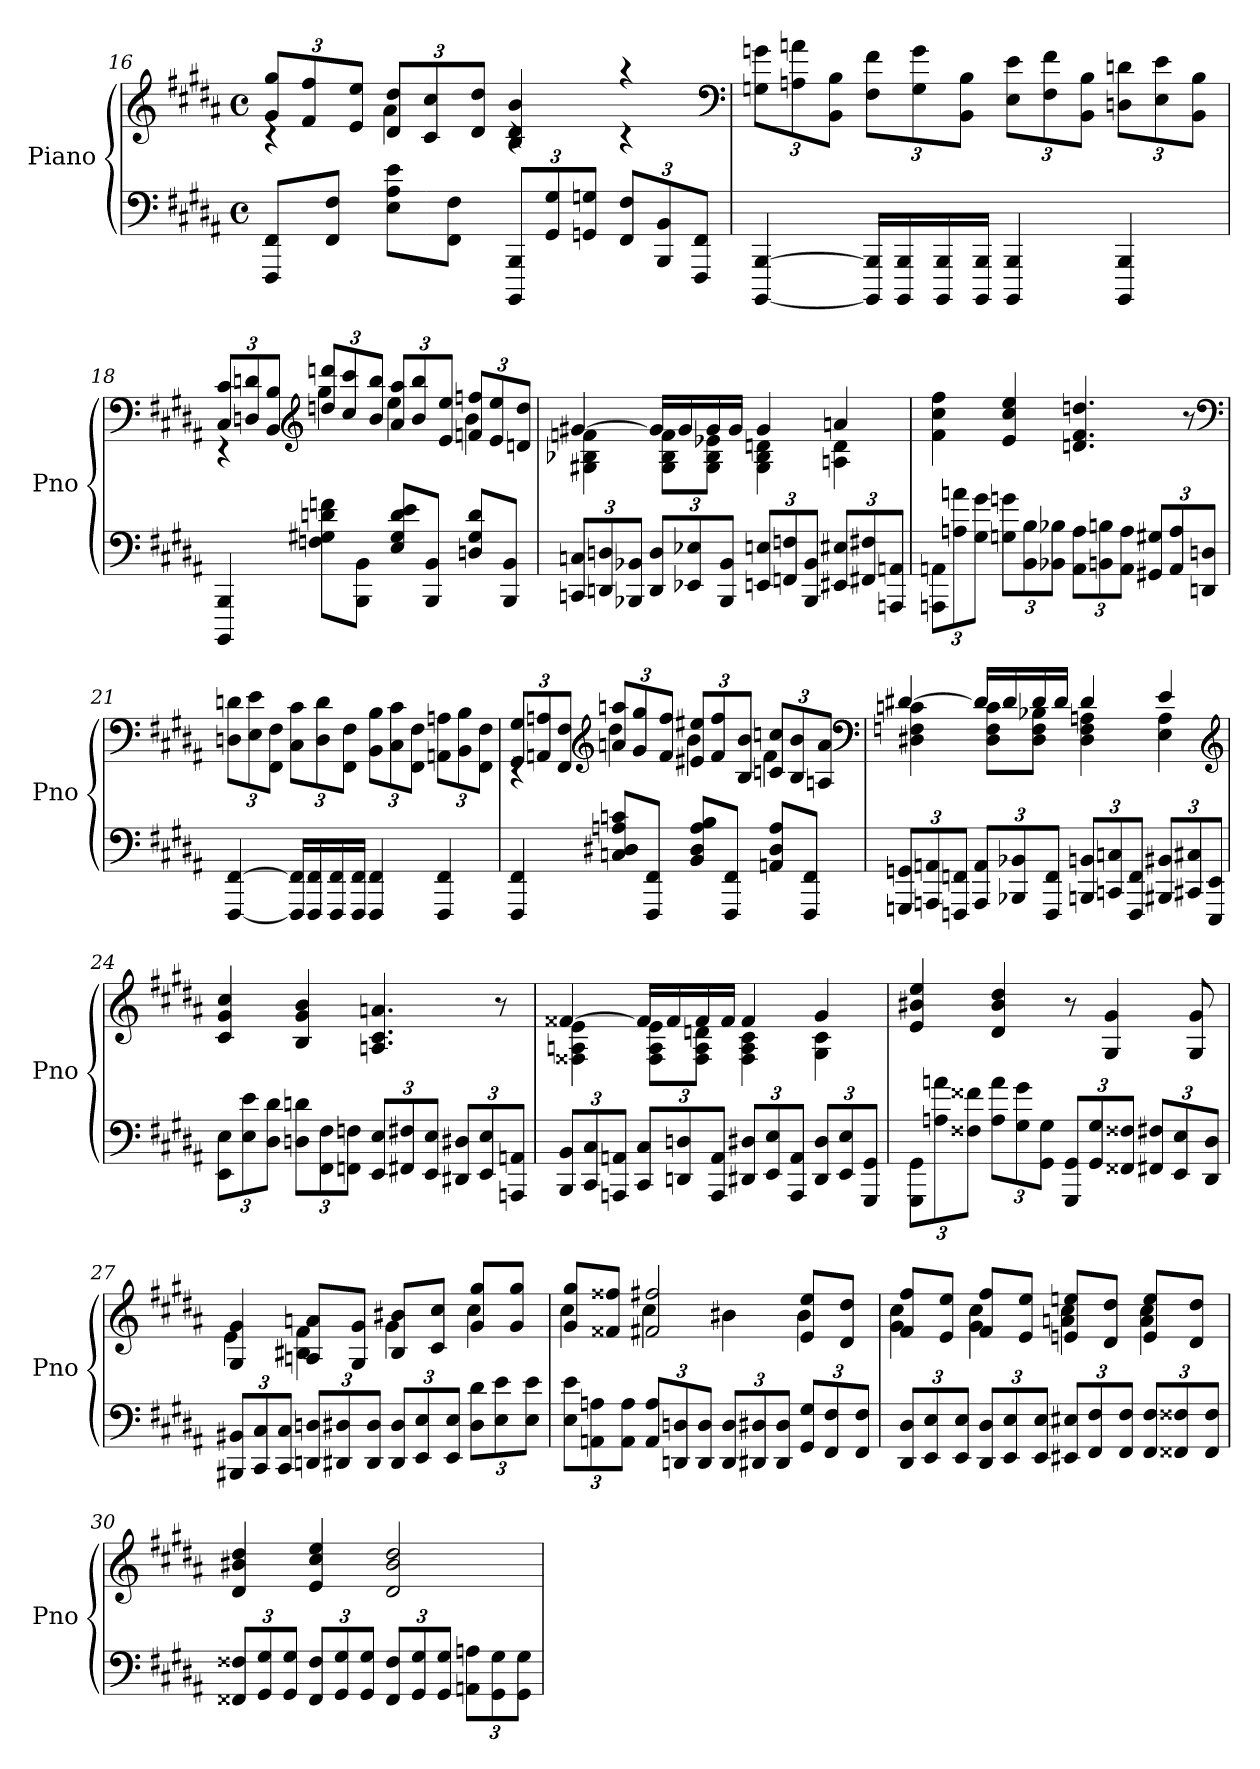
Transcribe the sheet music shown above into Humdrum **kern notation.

**kern	**kern
*part1	*part1
*staff2	*staff1
*I"Piano	*
*I'Pno	*
*clefF4	*clefG2
*k[f#c#g#d#a#]	*k[f#c#g#d#a#]
*g#:	*g#:
*M4/4	*M4/4
*met(c)	*met(c)
=16	=16
*	*^
8FFF# 8FF#L	12g# 12gg#L	4rc
.	12f# 12ff#	.
8FF# 8F#J	.	.
.	12e 12eeJ	.
8E 8A# 8eL	12d# 12dd#L	4a#
.	12c# 12cc#	.
8FF# 8F#J	.	.
.	12d# 12dd#J	.
12BBBB 12BBBL	4B 4d# 4b	4rc
12GG# 12G#	.	.
12GGn 12GnJ	.	.
12FF# 12F#L	4raa	4rc
12BBB 12BB	.	.
12FFF# 12FF#J	.	.
*	*v	*v
*	*clefF4
=17	=17
[4BBBB [4BBB	12Gn 12gnL
.	12An 12an
.	12BB 12BJ
16BBBB] 16BBB]LL	12F# 12f#L
16BBBB 16BBB	.
.	12G 12g
16BBBB 16BBB	.
.	12BB 12BJ
16BBBB 16BBBJJ	.
4BBBB 4BBB	12E 12eL
.	12F# 12f#
.	12BB 12BJ
4BBBB 4BBB	12Dn 12dnL
.	12E 12e
.	12BB 12BJ
=18	=18
*	*^
4BBBB 4BBB	12C# 12c#L	4rEE
.	12Dn 12dn	.
.	12BB 12BJ	.
*	*clefG2	*
8Fn 8G#X 8dn 8fnL	12ddn 12dddnL	4gg#
.	12cc# 12ccc#	.
8BBB 8BBJ	.	.
.	12b 12bbJ	.
8E 8G# 8d 8eL	12a# 12aa#L	4ee
.	12b 12bb	.
8BBB 8BBJ	.	.
.	12e 12eeJ	.
8Dn 8G# 8dL	12fn 12ffnL	4b
.	12e 12ee	.
8BBB 8BBJ	.	.
.	12dn 12ddJ	.
=19	=19	=19
12CCn 12CnL	[4g#X	4G#X 4B-X 4fn
12DDn 12Dn	.	.
12BBB-X 12BB-XJ	.	.
12DD 12DL	16g#LL]	8G# 8B- 8fL
.	16g#	.
12EE-X 12E-X	.	.
.	16g#	8G# 8B- 8e-XJ
12BBB- 12BB-J	.	.
.	16g#JJ	.
12EEn 12EnL	4g#	4G# 4B- 4dn
12FFn 12Fn	.	.
12BBB- 12BB-J	.	.
12EE#X 12E#XL	4an	4An 4d
12FF#X 12F#X	.	.
12AAAn 12AAnJ	.	.
*	*v	*v
=20	=20
12AAAn 12AAnL	4f# 4cc# 4ff#
12An 12an	.
12G# 12g#J	.
12Gn 12gnL	4e 4cc# 4ee
12BB 12B	.
12BB-X 12B-XJ	.
12AA 12AL	4.dn 4.f# 4.ddn
12BBn 12Bn	.
12AA 12AJ	.
12GG#X 12G#XL	.
12AA 12A	.
.	8r
12DDn 12DnJ	.
*	*clefF4
=21	=21
[4FFF# [4FF#	12Dn 12dnL
.	12E 12e
.	12FF# 12F#J
16FFF#] 16FF#]LL	12C# 12c#L
16FFF# 16FF#	.
.	12D 12d
16FFF# 16FF#	.
.	12FF# 12F#J
16FFF# 16FF#JJ	.
4FFF# 4FF#	12BB 12BL
.	12C# 12c#
.	12FF# 12F#J
4FFF# 4FF#	12AAn 12AnL
.	12BB 12B
.	12FF# 12F#J
=22	=22
*	*^
4FFF# 4FF#	12GG# 12G#L	4rEE
.	12AAn 12An	.
.	12FF# 12F#J	.
*	*clefG2	*
8Cn 8D#X 8An 8cnL	12an 12aanL	4dd#
.	12g# 12gg#	.
8FFF# 8FF#J	.	.
.	12f# 12ff#J	.
8BB 8D# 8A 8BL	12e#X 12ee#XL	4b
.	12f# 12ff#	.
8FFF# 8FF#J	.	.
.	12B 12bJ	.
8AAn 8D# 8AL	12cn 12ccnL	4f#
.	12B 12b	.
8FFF# 8FF#J	.	.
.	12An 12aJ	.
*	*clefF4	*
=23	=23	=23
12GGGn 12GGnL	[4d#X	4D#X 4Fn 4cn
12AAAn 12AAn	.	.
12FFFn 12FFnJ	.	.
12AAA 12AAL	16d#LL]	8D# 8F 8cL
.	16d#	.
12BBB-X 12BB-X	.	.
.	16d#	8D# 8F 8B-XJ
12FFF 12FFJ	.	.
.	16d#JJ	.
12BBBn 12BBnL	4d#	4D# 4F 4An
12CCn 12Cn	.	.
12FFF 12FFJ	.	.
12BBB#X 12BB#XL	4e	4E 4A
12CC#X 12C#X	.	.
12EEE 12EEJ	.	.
*	*v	*v
*	*clefG2
=24	=24
12EE 12EL	4c# 4g# 4cc#
12E 12e	.
12D# 12d#J	.
12Dn 12dnL	4B 4g# 4b
12FF# 12F#	.
12FFn 12FnJ	.
12EE 12EL	4.An 4.c# 4.an
12FF#X 12F#X	.
12EE 12EJ	.
12DD#X 12D#XL	.
12EE 12E	.
.	8r
12AAAn 12AAnJ	.
=25	=25
*	*^
12BBB 12BBL	[4f##X	4F##X 4An 4e
12CC# 12C#	.	.
12AAAn 12AAnJ	.	.
12CC# 12C#L	16f##LL]	8F## 8A 8eL
.	16f##	.
12DDn 12Dn	.	.
.	16f##	8F## 8A 8dnJ
12AAA 12AAJ	.	.
.	16f##JJ	.
12DD#X 12D#XL	4f##	4F## 4A 4c#
12EE 12E	.	.
12AAA 12AAJ	.	.
12DD# 12D#L	4g#	4G# 4c#
12EE 12E	.	.
12GGG# 12GG#J	.	.
*	*v	*v
=26	=26
12GGG# 12GG#L	4e 4b#X 4ee
12An 12an	.
12F##X 12f##XJ	.
12A 12aL	4d# 4b# 4dd#
12G# 12g#	.
12GG# 12G#J	.
12GGG# 12GG#L	8r
12GG# 12G#	.
.	4G# 4g#
12FF##X 12F##XJ	.
12FF#X 12F#XL	.
12EE 12E	.
.	8G# 8g#
12DD# 12D#J	.
=27	=27
*	*^
12BBB#X 12BB#XL	4G# 4g#	4e
12CC# 12C#	.	.
12CC# 12C#J	.	.
12DDn 12DnL	8An 8anL	4B#X 4f#
12DD#X 12D#X	.	.
.	8G# 8g#J	.
12DD# 12D#J	.	.
12DD# 12D#L	8B# 8b#XL	4g#
12EE 12E	.	.
.	8c# 8cc#J	.
12EE 12EJ	.	.
12D# 12d#L	8g# 8gg#L	4cc#
12E 12e	.	.
.	8g# 8gg#J	.
12E 12eJ	.	.
=28	=28	=28
12E 12eL	8g# 8gg#L	4cc#
12AAn 12An	.	.
.	8f##X 8ff##XJ	.
12AA 12AJ	.	.
12AA 12AL	2f#X 2ff#X	4cc#
12DDn 12Dn	.	.
12DD 12DJ	.	.
12DD 12DL	.	4b#X
12DD#X 12D#X	.	.
12DD# 12D#J	.	.
12GG# 12G#L	8e 8eeL	4b#
12FF# 12F#	.	.
.	8d# 8dd#J	.
12FF# 12F#J	.	.
=29	=29	=29
12DD# 12D#L	8f# 8ff#L	4g# 4cc#
12EE 12E	.	.
.	8e 8eeJ	.
12EE 12EJ	.	.
12DD# 12D#L	8f# 8ff#L	4g# 4cc#
12EE 12E	.	.
.	8e 8eeJ	.
12EE 12EJ	.	.
12EE#X 12E#XL	8en 8eenL	4an 4cc#
12FF# 12F#	.	.
.	8d# 8dd#J	.
12FF# 12F#J	.	.
12FF# 12F#L	8e 8eeL	4a 4cc#
12FF##X 12F##X	.	.
.	8d# 8dd#J	.
12FF## 12F##J	.	.
*	*v	*v
=30	=30
12FF##X 12F##XL	4d# 4b#X 4dd#
12GG# 12G#	.
12GG# 12G#J	.
12FF## 12F##L	4e 4cc# 4ee
12GG# 12G#	.
12GG# 12G#J	.
12FF## 12F##L	2d# 2b# 2dd#
12GG# 12G#	.
12GG# 12G#J	.
12AAn 12AnL	.
12GG# 12G#	.
12GG# 12G#J	.
=	=
*-	*-
